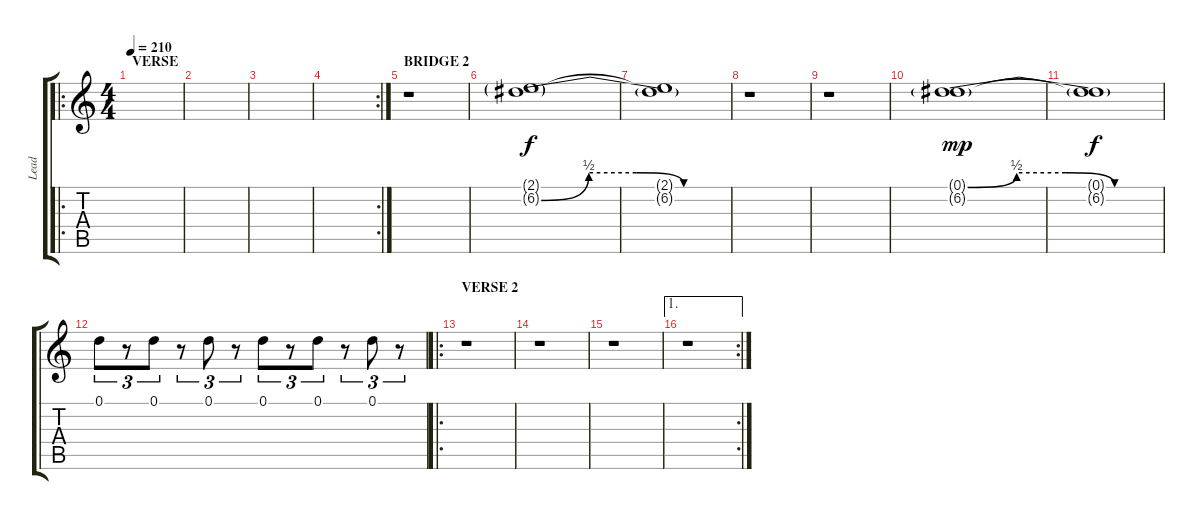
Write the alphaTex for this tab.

\track ("Lead" "Lead") {instrument distortionguitar}
\staff {score tabs}
\tuning (D4 A3 F3 C3 G2 C2) {hide}
\ro
\ts (4 4)
\section ("" "VERSE")
\tempo 210
\clef g2
\ks c
|
|
|
\rc 2
|
\section ("" "BRIDGE 2")
r.1 |
(2.1{g} 6.2{be (custom 0 0 15 2 30 2 45 0 60 0) g}).1 |
(2.1{t} 6.2{t}).1{dy f} |
r.1 |
r.1 |
(0.1{be (custom 0 0 15 2 30 2 45 0 60 0) g} 6.2{g}).1{dy mp} |
(0.1{t} 6.2{t}).1{dy f} |
0.1.8{tu (3 2)} r.8{tu (3 2)} 0.1.8{tu (3 2)} r.8{tu (3 2)} 0.1.8{tu (3 2)} r.8{tu (3 2)} 0.1.8{tu (3 2)} r.8{tu (3 2)} 0.1.8{tu (3 2)} r.8{tu (3 2)} 0.1.8{tu (3 2)} r.8{tu (3 2)} |
\ro
\section ("" "VERSE 2")
r.1 |
r.1 |
r.1 |
\ae 1
\rc 2
r.1
